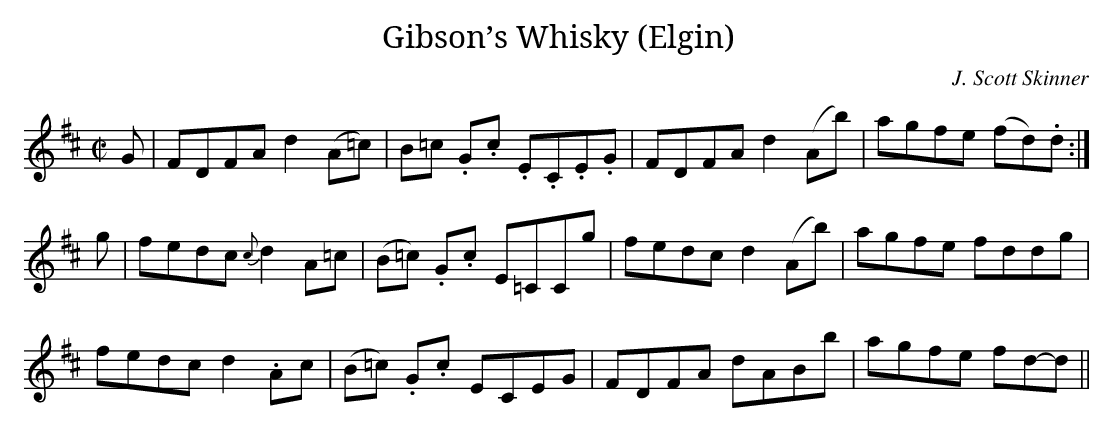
X:1
T:Gibson’s Whisky (Elgin)
C:J. Scott Skinner
M:C|
L:1/8
K:D
G|FDFA d2 (A=c)|B=c .G.c. E.C.E.G|FDFA d2 (Ab)|agfe (fd).d:|
g|fedc {c}d2 A=c|(B=c) .G.c E=CCg|fedc d2 (Ab)|agfe fddg|
fedc d2 .A=.c|(B=c) .G.c ECEG|FDFA dABb|agfe fd-d||
